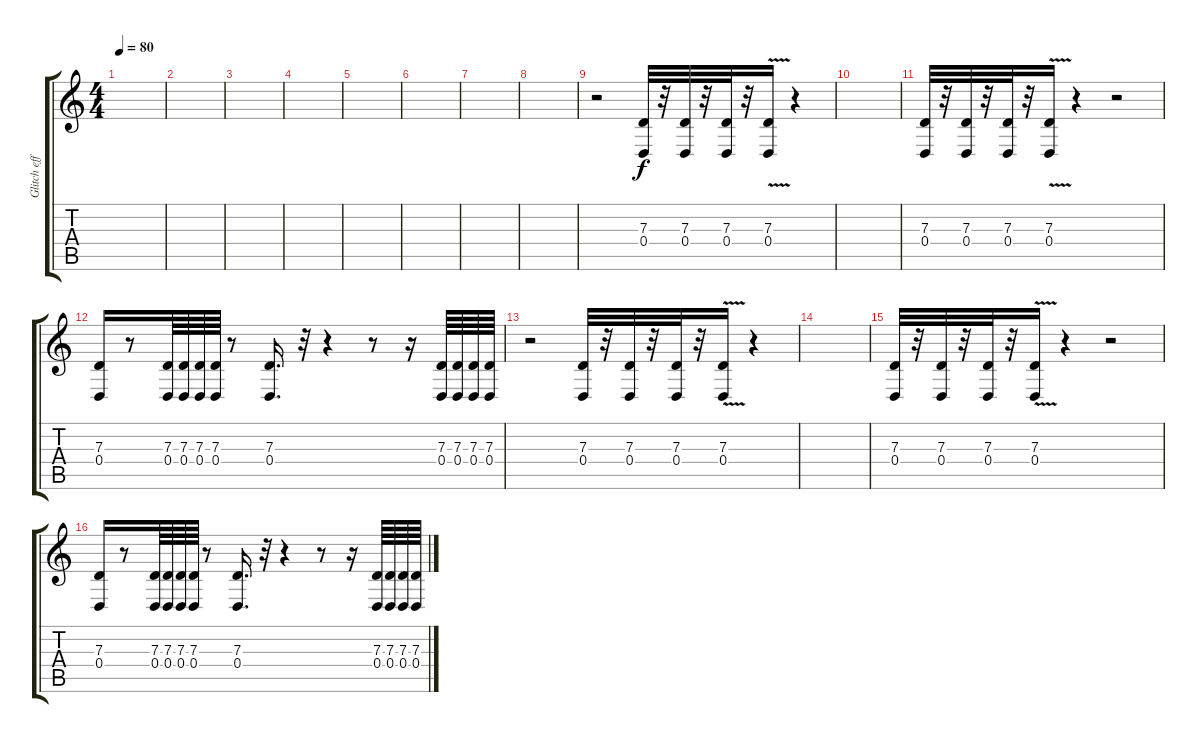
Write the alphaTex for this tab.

\track ("Glitch effects" "Glitch eff") {instrument pad3polysynth}
\staff {score tabs}
\tuning (E4 B3 G3 D3 A2 E2) {hide}
\ts (4 4)
\tempo 80
\clef g2
\ks c
|
|
|
|
|
|
|
|
r.2 (7.3 0.4).32 r.32 (7.3 0.4).32 r.32 (7.3 0.4).32 r.32 (7.3 0.4{v}).16 r.4 |
|
(7.3 0.4).32 r.32 (7.3 0.4).32 r.32 (7.3 0.4).32 r.32 (7.3 0.4{v}).16 r.4 r.2 |
(7.3 0.4).16 r.8 (7.3 0.4).64 (7.3 0.4).64 (7.3 0.4).64 (7.3 0.4).64 r.8 (7.3 0.4).16{d} r.32 r.4 r.8 r.16 (7.3 0.4).64 (7.3 0.4).64 (7.3 0.4).64 (7.3 0.4).64 |
r.2 (7.3 0.4).32 r.32 (7.3 0.4).32 r.32 (7.3 0.4).32 r.32 (7.3 0.4{v}).16 r.4 |
|
(7.3 0.4).32 r.32 (7.3 0.4).32 r.32 (7.3 0.4).32 r.32 (7.3 0.4{v}).16 r.4 r.2 |
(7.3 0.4).16 r.8 (7.3 0.4).64 (7.3 0.4).64 (7.3 0.4).64 (7.3 0.4).64 r.8 (7.3 0.4).16{d} r.32 r.4 r.8 r.16 (7.3 0.4).64 (7.3 0.4).64 (7.3 0.4).64 (7.3 0.4).64
